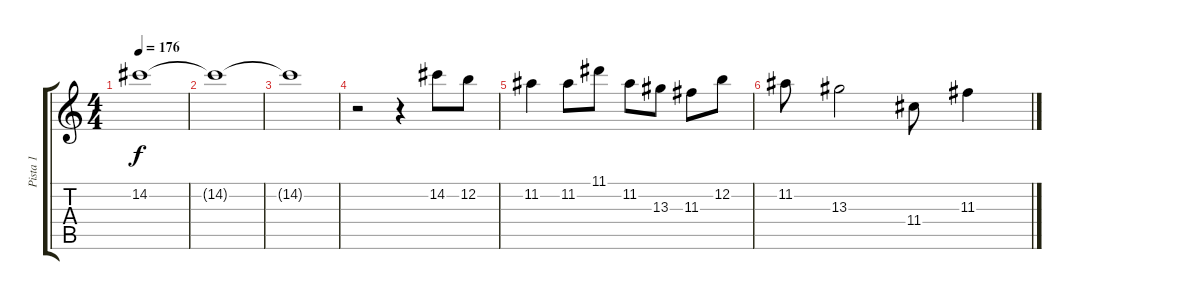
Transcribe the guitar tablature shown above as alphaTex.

\track ("Pista 1" "Pista 1") {instrument electricguitarjazz}
\staff {score tabs}
\tuning (E4 B3 G3 D3 A2 E2) {hide}
\ts (4 4)
\tempo 176
\clef g2
\ks c
14.2.1{dy f} |
14.2{t}.1 |
14.2{t}.1 |
r.2 r.4 14.2.8 12.2.8 |
11.2.4 11.2.8 11.1.8 11.2.8 13.3.8 11.3.8 12.2.8 |
11.2.8 13.3.2 11.4.8 11.3.4
